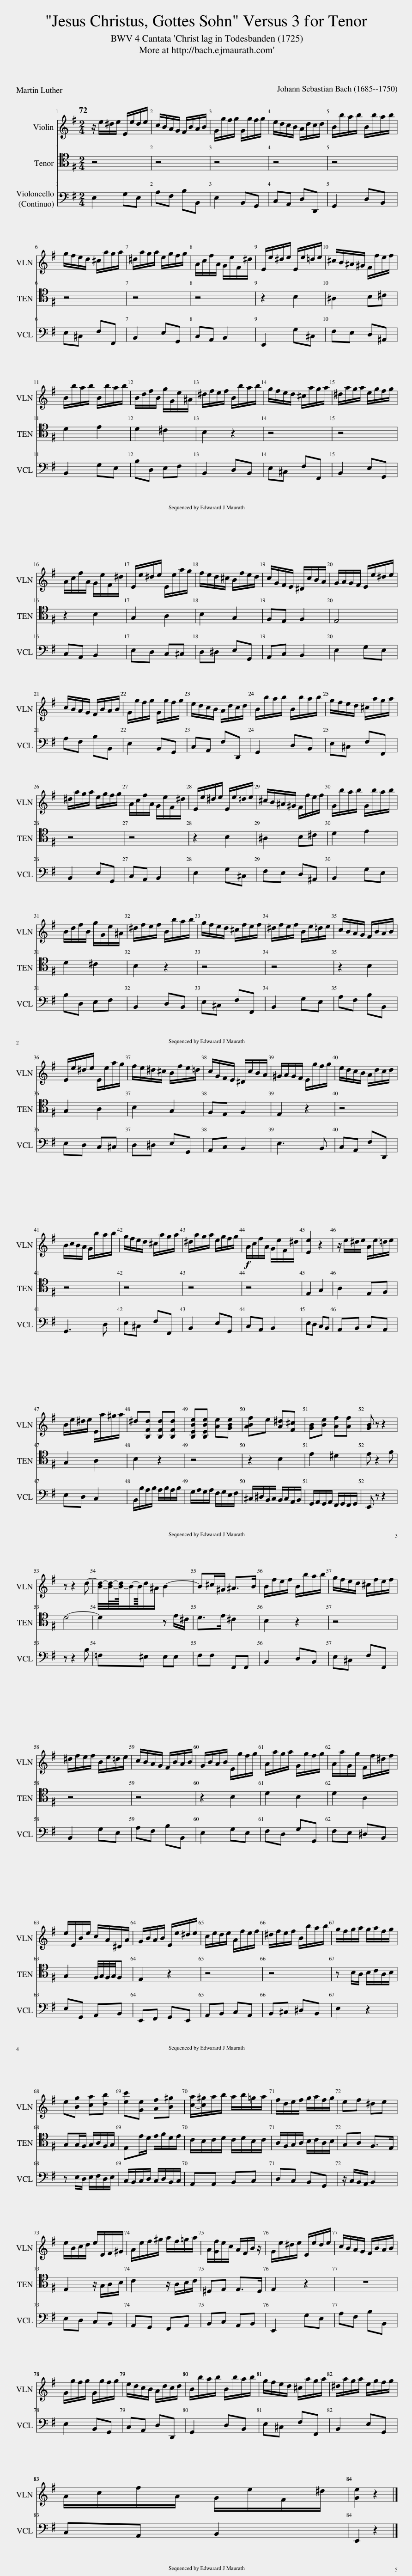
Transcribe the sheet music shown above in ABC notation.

X:1
%%score 1 2 { 3 4 } [ 5 6 ]
L:1/8
Q:1/4=72
M:2/4
I:linebreak $
K:G
V:1 treble
V:2 tenor
V:3 treble
V:4 bass
V:5 bass
V:6 bass-8
V:1
 z/ e/^d/e/ E/e/d/e/ | c/B/A/G/ F/B/A/B/ | G/g/f/g/ G/g/f/g/ | e/d/c/B/ A/d/c/d/ | B/b/a/b/ B/b/a/b/ |$ %5
 g/f/e/d/ ^c/a/g/a/ | ^d/a/g/a/ e/g/f/g/ | A/c/f/A/ G/e/F/^d/ | E/e/^d/e/ E/e/=d/e/ | ^c/B/^A/^G/ F/f/e/f/ |$ %10
 B/b/a/b/ B/b/a/b/ | B/d/f/B/ g/G/e/^A/ | ^d/f/e/f/ B/b/a/b/ | g/f/e/d/ ^c/a/g/a/ | ^d/a/g/a/ e/g/f/g/ |$ %15
 A/c/f/A/ G/e/F/^d/ | E/e/^d/e/ E/e/a/g/ | f/e/d/^c/ B/f/e/d/ | c/G/F/E/ ^D/c/B/A/ | G/A/G/F/ E/e/^d/e/ |$ %20
 c/B/A/G/ F/B/A/B/ | G/g/f/g/ G/g/f/g/ | e/d/c/B/ A/d/c/d/ | B/b/a/b/ B/b/a/b/ | g/f/e/d/ ^c/a/g/a/ |$ %25
 ^d/a/g/a/ e/g/f/g/ | A/c/f/A/ G/e/F/^d/ | E/e/^d/e/ E/e/=d/e/ | ^c/B/^A/^G/ F/f/e/f/ | G/b/a/b/ G/b/a/b/ |$ %30
 B/d/f/B/ g/G/e/^A/ | ^d/f/e/f/ B/b/a/b/ | g/f/e/d/ ^c/f/e/f/ | ^d/f/e/f/ B/e/=d/e/ | c/B/A/G/ F/B/A/B/ |$ %35
 E/e/^d/e/ E/e/a/g/ | f/e/^d/^c/ B/f/e/=d/ | c/G/F/E/ ^D/c/B/A/ | ^G/A/G/F/ E/g/f/g/ | e/d/c/B/ A/d/c/d/ |$ %40
 B/c/B/A/ G/b/a/b/ | g/f/e/d/ ^c/a/g/a/ | ^d/a/g/a/ e/g/f/g/ |!f! A/c/f/A/ G/e/F/^d/ | [Ee]2 z2 | %45
 z/ e/^d/e/ A/e/=d/e/ |$ B/e/^d/e/ E/a/^g/a/ | ^d[B,Fd][Q:1/4=71] [B,Fd][B,Fd] |[Q:1/4=70] [B,EBe][B,EBe][Q:1/4=69] [Ae][GBe] |[Q:1/4=68] [ABf]e[Q:1/4=67] [A^d][F^c] | %50
[Q:1/4=66] [GB][Be][Q:1/4=65] [Af][Af] |[Q:1/4=44] [GB] z z2 |$ z z2 d- | [Bd]/4-[Bd]/8-[B-d]/16B/-B/16d/^A/ B2- | B^c/^G/ ^A>B | %55
[Q:1/4=72] B/f/e/f/ B/b/a/b/ | g/f/e/d/ ^c/f/e/f/ |$ ^d/f/e/f/ B/e/=d/e/ | c/B/A/G/ F/B/A/B/ | G/B/A/B/ E/g/f/g/ | %60
 A/a/g/a/ G/g/f/g/ | A/a/G/g/ F/f/^d/f/ |$ e/E/B/e/ c/A/^D/A/ | G/B/A/B/ E/e/^d/e/ | c/e/d/e/ A/f/e/f/ | %65
 ^d/f/e/f/ B/b/a/b/ | g/f/g/a/ g/a/f/g/ |$ e[Bg] [ca][db] | [ec'][Ge] [Af][B^g] | [c-a]/[c^g]/a/b/ a/b/=g/a/ | %70
 f/d/e/f/ g/a/f/g/ | ef ^de |$ e/B/c/d/ e/E/F/^G/ | A/e/f/^g/ a/f/=g/a/ | A/[Gf]/e/c/ A/F/B/ z/ | %75
 G/e/^d/e/ E/e/d/e/ | c/B/A/G/ F/B/A/B/ |$ G/g/f/g/ G/g/f/g/ | e/d/c/B/ A/d/c/d/ | B/b/a/b/ B/b/a/b/ | %80
 g/f/e/d/ ^c/a/g/a/ | ^d/a/g/a/ e/g/f/g/ |$ A/c/f/A/ G/[Q:1/4=48]e/F/^d/[Q:1/4=71][Q:1/4=70][Q:1/4=69][Q:1/4=68][Q:1/4=67][Q:1/4=66][Q:1/4=65][Q:1/4=64][Q:1/4=63][Q:1/4=62][Q:1/4=61][Q:1/4=60][Q:1/4=59][Q:1/4=58][Q:1/4=57][Q:1/4=56][Q:1/4=55][Q:1/4=54][Q:1/4=53][Q:1/4=52][Q:1/4=51][Q:1/4=50][Q:1/4=49][Q:1/4=47][Q:1/4=46][Q:1/4=45][Q:1/4=44][Q:1/4=43][Q:1/4=42][Q:1/4=41][Q:1/4=40][Q:1/4=39][Q:1/4=38][Q:1/4=37][Q:1/4=36] | [Ge]2 z2 |] %84
V:2
 z4 | z4 | z4 | z4 | z4 |$ %5
 z4 | z4 | z4 | z2 B,2 | ^A,2 B,^C |$ %10
 D2 E2 | D2 ^C2 | B,2 z2 | z4 | z4 |$ %15
 z2 B,2 | G,2 A,2 | B,2 G,2 | F,E, F,2 | E,4 |$ %20
 z4 | z4 | z4 | z4 | z4 |$ %25
 z4 | z4 | z2 B,2 | ^A,2 B,^C | D2 E2 |$ %30
 D2 ^C2 | B,2 z2 | z4 | z4 | z2 B,2 |$ %35
 G,2 A,2 | B,2 G,2 | F,E, F,2 | E,2 z2 | z4 |$ %40
 z4 | z4 | z4 | z4 | E,2 G,2 | %45
 A,2 E,F, |$ G,2 A,2 | B,2 z2 | z4 | z2 B,2 | %50
 E2 ^D2 | E z2 F |$ D4- | D2 z E/^C/ | D>E ^C2 | %55
 B,2 z2 | z4 |$ z4 | z4 | z2 B,2 | %60
 D2 B,2 | D2 A,2 |$ G,2 F,/4G,/4F,/4G,/4F, | E,2 z2 | z4 | %65
 z4 | z B,/A,/ B,/C/A,/B,/ |$ G,G,/F,/ G,/A,/F,/G,/ | E,E/D/ E/F/D/E/ | C/B,/C/D/ C/D/B,/C/ | %70
 A,/F,/G,/A,/ B,/C/A,/B,/ | G,A, F,>E, |$ E,2 z/ G,/A,/B,/ | C2 z/ A,/B,/C/ | ^D,E, E,>D, | %75
 E,2 z2 | z4 |$ z4 | z4 | z4 | %80
 z4 | z4 |$ z4 | z4 |] %84
V:3
 [GBe]2 [G,B,E]2 | [CE]2 [^DF]2 | [G,E]2 [G,B,E]2 | [CEG]2 [DFA]2 | [G,B,D]2 [G,B,D]2 |$ %5
 [G,EG]2 [^CFA]2 | [^DFB]2 [EG]2 | [CFA]2 [B,EG][B,^DF] | [E,B,E]2 B,2 | ^A,2 B,^C |$ %10
 D2 E2 | D2 ^C2 | B,2 z2 | z4 | ^D z z2 |$ %15
 z2 B2 | G2 A2 | B2 G2 | FE F2 | E4 |$ %20
 [FA]F BB, | [G,B,E] z [G,B,]G, | [A,C]A, FD | [G,B,DG] z [B,D]B, | [^CE]C FF, |$ %25
 [F,B,^D] z [G,E]G, | [A,C]A, B, z | [G,B,E] z B2 | ^A2 B^c | d2 e2 |$ %30
 d2 ^c2 | B2 DB, | E^C FF, | [^DFB] z [EG]E | [FA]F BB, |$ %35
 [EG]D [CA]^C | [DB]^D [EG]G, | [A,F][CE] [B,F] z | [B,E] z z2 | z4 |$ %40
 [B,DG]2 [G,B,D]2 | [G,EG]2 [^CFA]2 | [^DFB]2 [EG]2 | [CFA]2 [B,EG][B,^DF] | [E,B,E]2 G2 | %45
 A2 EF |$ [B,G]2 [EA]2 | [B,^DB^d][B,DFBd] [B,DFBd][B,DFBd] | [B,EBe][B,EBe] [A,EAe][G,B,GBe] | [F,A,B,FABf][Ee] [A,^DA^d][F,^CF^c] | %50
 [G,B,GB][B,EBe] [F,A,FAf][F,A,FAf] | [EGB] z2 [DFB] |$ [B,DF]4 | [DB]2 [D^G]2 | [DB]2 [F,^C^A]2 | %55
 [B,DFB]2 [B,DFB]2 | [B,EGB]2 [^CF^A]2 |$ [B,^DF]2 [B,E]2 | F2 [^DF]2 | [B,EG]2 B2 | %60
 d2 B2 | d2 A2 |$ G2 F/4G/4F/4G/4F | E2 z2 | z4 | %65
 z4 | [G,B,E]B/A/ B/c/A/B/ |$ [G,B,EG]G/F/ G/A/F/G/ | Ee/d/ e/f/d/e/ | c/B/c/d/ c/d/B/c/ | %70
 A/F/G/A/ B/c/A/B/ | [B,EG]A F>E |$ E2 z/ G/A/B/ | c2 z/ A/B/c/ | ^DE E>D | %75
 [E,G,B,E]2 [B,EG]2 | [CE]2 [^DF]2 |$ [G,E]2 [G,B,E]2 | [CEG]2 [DFA]2 | [G,B,D]2 [G,B,D]2 | %80
 [G,EG]2 [^CFA]2 | [^DFB]2 [EG]2 |$ [CFA]2 [B,EG][B,^DF] | [G,B,EG]2 z2 |] %84
V:4
!f! [E,G,B,E]2 G,E, | A,F, B,B,, | E,2 B,,G,, | C,A,, D,D,, | G,,2 D,B,, |$ %5
 E,^C, F,F,, | B,,2 E,G,, | C,A,, B,,2 | E,,2 G,^C, | F,E, D,^A,, |$ %10
 B,,2 G,E, | B,D, E,F, | B,,2 [D,F,B,]B,, | [E,^C]^C, [F,C]F,, | B,,2 [E,G,]G,, |$ %15
 [C,A,]A,, B,,2 | E,D, C,^C, | D,^D, E,G,, | A,,C, B,,2 | E,2 G,E, |$ %20
 A,F, B,B,, | E,2 B,,G,, | C,A,, F,D,, | G,,2 D,B,, | E,^C, F,F,, |$ %25
 B,,2 E,G,, | C,A,, B,,2 | E,2 G,^C, | F,E, D,^A,, | B,,2 G,E, |$ %30
 B,D, E,F, | B,,2 [D,F,B,]B,, | E,^C, F,F,, | B,,2 [G,B,]E, | A,F, B,B,, |$ %35
 E,D, C,^C, | D,^D, E,G,, | A,,C, B,,2 | E,3 [B,,B,] | [C,A,C][A,,A,] [F,F][D,,F,] |$ %40
 [G,,G,]3 [D,D] | E,^C, F,F,, | B,,2 E,G,, | C,A,, B,,2 | E,D, C,B,, | %45
 A,,B,, [C,A,]A,, |$ E,D, C,2 | B,,/B,/A,/B,/ A,/B,/A,/B,/ | G,/A,/G,/A,/ F,/G,/E,/F,/ | ^C,/^D,/B,,/C,/ B,,/C,/A,,/B,,/ | %50
 G,,/A,,/G,,/A,,/ F,,/G,,/F,,/G,,/ | [E,,G,B,] z z2 |$ z z2 B, | ^E,E, E,E, | F,F, F,,F,, | %55
 B,,2 D,B,, | E,^C, F,F,, |$ B,,2 G,E, | A,F, B,B,, | E,2 [G,EG]E, | %60
 [F,DF]D, [G,G]G,, | [F,DF][E,E] [^D,A,^D][B,,B,] |$ [E,G,E][G,,G,] [A,,A,][B,,B,] | [E,,E,][F,,F,] [G,,G,][E,,E,] | [A,,A,][B,,B,] [C,C][A,,A,] | %65
 [B,,B,][^C,^C] [^D,^D][B,,B,] | E,2 z2 |$ z E,/D,/ E,/F,/D,/E,/ | C,/B,,/C,/D,/ C,/D,/B,,/C,/ | A,,A,, B,,C, | %70
 D,C, B,,G,, | z/ [C,C]/[B,,B,]/[A,,A,]/ [B,,B,]2 |$ E,D, [C,C][B,,B,] | [A,,A,C][G,,G,] [F,,F,][A,,A,] | [B,,B,][C,C] [A,,A,][B,,B,] | %75
 E,,2 G,E, | A,F, B,B,, |$ E,2 B,,G,, | C,A,, D,D,, | G,,2 D,B,, | %80
 E,^C, F,F,, | B,,2 E,G,, |$ C,A,, B,,2 | E,,2 z2 |] %84
V:5
 E,2 G,E, | A,F, B,B,, | E,2 B,,G,, | C,A,, D,D,, | G,,2 D,B,, |$ %5
 E,^C, F,F,, | B,,2 E,G,, | C,A,, B,,2 | E,,2 G,^C, | F,E, D,^A,, |$ %10
 B,,2 G,E, | B,D, E,F, | B,,2 D,B,, | E,^C, F,F,, | B,,2 E,G,, |$ %15
 C,A,, B,,2 | E,D, C,^C, | D,^D, E,G,, | A,,C, B,,2 | E,2 G,E, |$ %20
 A,F, B,B,, | E,2 B,,G,, | C,A,, F,D,, | G,,2 D,B,, | E,^C, F,F,, |$ %25
 B,,2 E,G,, | C,A,, B,,2 | E,2 G,^C, | F,E, D,^A,, | B,,2 G,E, |$ %30
 B,D, E,F, | B,,2 D,B,, | E,^C, F,F,, | B,,2 G,E, | A,F, B,B,, |$ %35
 E,D, C,^C, | D,^D, E,G,, | A,,C, B,,2 | E,3 B,, | C,A,, F,D,, |$ %40
 G,,3 D, | E,^C, F,F,, | B,,2 E,G,, | C,A,, B,,2 | E,D, C,B,, | %45
 A,,B,, C,A,, |$ E,D, C,2 | B,,/B,/A,/B,/ A,/B,/A,/B,/ | G,/A,/G,/A,/ F,/G,/E,/F,/ | ^C,/^D,/B,,/C,/ B,,/C,/A,,/B,,/ | %50
 G,,/A,,/G,,/A,,/ F,,/G,,/F,,/G,,/ | E,, z z2 |$ z z2 B, | =F,^E, E,E, | F,F, F,,F,, | %55
 B,,2 D,B,, | E,^C, F,F,, |$ B,,2 G,E, | A,F, B,B,, | E,2 G,E, | %60
 F,D, G,G,, | F,E, ^D,B,, |$ E,G,, A,,B,, | E,,F,, G,,E,, | A,,B,, C,A,, | %65
 B,,^C, ^D,B,, | E,2 z2 |$ z E,/D,/ E,/F,/D,/E,/ | C,/B,,/C,/D,/ C,/D,/B,,/C,/ | A,,A,, B,,C, | %70
 D,C, B,,G,, | z/ C,/B,,/A,,/ B,,2 |$ E,D, C,B,, | A,,G,, F,,A,, | B,,C, A,,B,, | %75
 E,,2 G,E, | A,F, B,B,, |$ E,2 B,,G,, | C,A,, D,D,, | G,,2 D,B,, | %80
 E,^C, F,F,, | B,,2 E,G,, |$ C,A,, B,,2 | E,,2 z2 |] %84
V:6
 E,2 G,E, | A,F, B,B,, | E,2 B,,G,, | C,A,, D,D,, | G,,2 D,B,, |$ %5
 E,^C, F,F,, | B,,2 E,G,, | C,A,, B,,2 | E,,2 G,^C, | F,E, D,^A,, |$ %10
 B,,2 G,E, | B,D, E,F, | B,,2 D,B,, | E,^C, F,F,, | B,,2 E,G,, |$ %15
 C,A,, B,,2 | E,D, C,^C, | D,^D, E,G,, | A,,C, B,,2 | E,2 G,E, |$ %20
 A,F, B,B,, | E,2 B,,G,, | C,A,, F,D,, | G,,2 D,B,, | E,^C, F,F,, |$ %25
 B,,2 E,G,, | C,A,, B,,2 | E,2 G,^C, | F,E, D,^A,, | B,,2 G,E, |$ %30
 B,D, E,F, | B,,2 D,B,, | E,^C, F,F,, | B,,2 G,E, | A,F, B,B,, |$ %35
 E,D, C,^C, | D,^D, E,G,, | A,,C, B,,2 | E,3 B,, | C,A,, F,D,, |$ %40
 G,,3 D, | E,^C, F,F,, | B,,2 E,G,, | C,A,, B,,2 | E,D, C,B,, | %45
 A,,B,, C,A,, |$ E,D, C,2 | B,,/B,/A,/B,/ A,/B,/A,/B,/ | G,/A,/G,/A,/ F,/G,/E,/F,/ | ^C,/^D,/B,,/C,/ B,,/C,/A,,/B,,/ | %50
 G,,/A,,/G,,/A,,/ F,,/G,,/F,,/G,,/ | E,, z z2 |$ z z2 B, | =F,^E, E,E, | F,F, F,,F,, | %55
 B,,2 D,B,, | E,^C, F,F,, |$ B,,2 G,E, | A,F, B,B,, | E,2 G,E, | %60
 F,D, G,G,, | F,E, ^D,B,, |$ E,G,, A,,B,, | E,,F,, G,,E,, | A,,B,, C,A,, | %65
 B,,^C, ^D,B,, | E,2 z2 |$ z E,/D,/ E,/F,/D,/E,/ | C,/B,,/C,/D,/ C,/D,/B,,/C,/ | A,,A,, B,,C, | %70
 D,C, B,,G,, | z/ C,/B,,/A,,/ B,,2 |$ E,D, C,B,, | A,,G,, F,,A,, | B,,C, A,,B,, | %75
 E,,2 G,E, | A,F, B,B,, |$ E,2 B,,G,, | C,A,, D,D,, | G,,2 D,B,, | %80
 E,^C, F,F,, | B,,2 E,G,, |$ C,A,, B,,2 | E,,2 z2 |] %84
